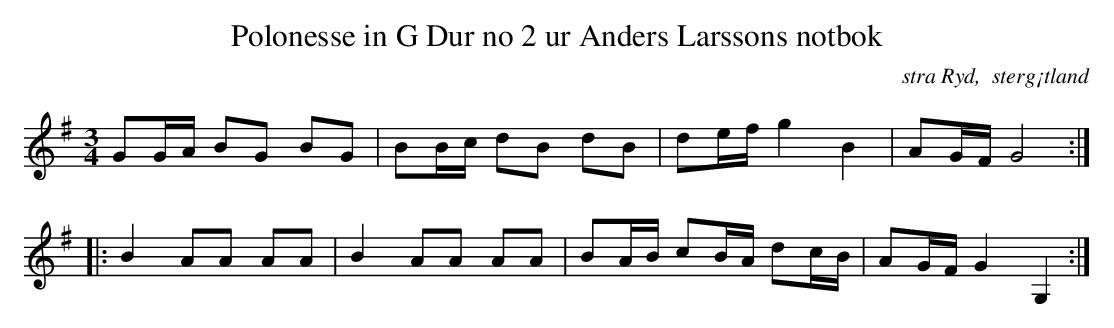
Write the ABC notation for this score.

X:1
T:Polonesse in G Dur no 2 ur Anders Larssons notbok
O: stra Ryd,  sterg¡tland
M:3/4
L:1/16
K:G
G2GA B2G2 B2G2|B2Bc d2B2 d2B2|d2ef g4 B4|A2GF G8:|
|:B4 A2A2 A2A2|B4 A2A2 A2A2|B2AB c2BA d2cB|A2GF G4 G,4:|
